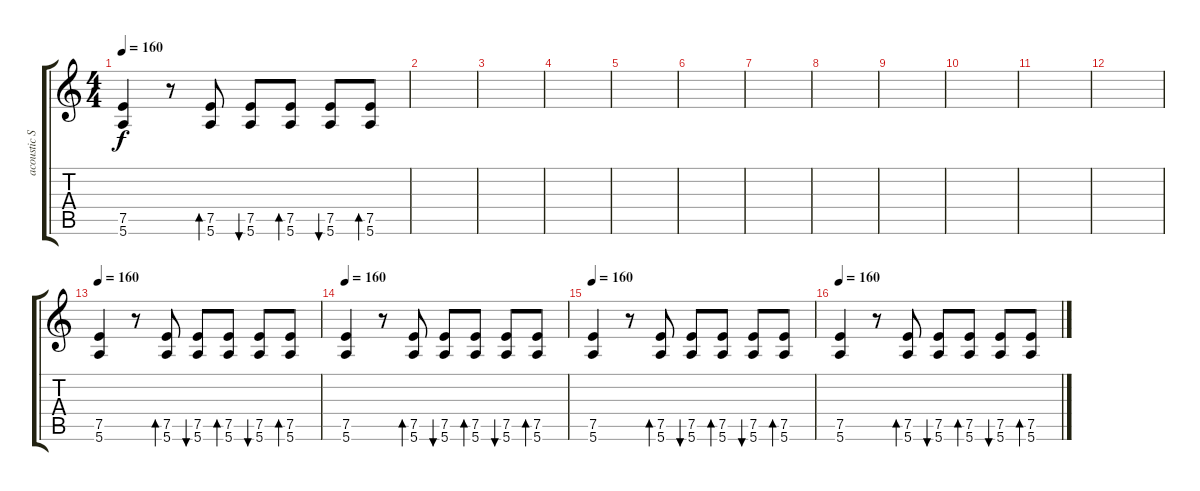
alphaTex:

\track ("acoustic Steel" "acoustic S") {instrument acousticguitarsteel}
\staff {score tabs}
\tuning (E4 B3 G3 D3 A2 E2) {hide}
\ts (4 4)
\tempo 160
\clef g2
\ks c
(7.5 5.6).4{dy f} r.8 (7.5 5.6).8{bd 60} (7.5 5.6).8{bu 60} (7.5 5.6).8{bd 60} (7.5 5.6).8{bu 60} (7.5 5.6).8{bd 60} |
|
|
|
|
|
|
|
|
|
|
|
\tempo 160
(7.5 5.6).4 r.8 (7.5 5.6).8{bd 60} (7.5 5.6).8{bu 60} (7.5 5.6).8{bd 60} (7.5 5.6).8{bu 60} (7.5 5.6).8{bd 60} |
\tempo 160
(7.5 5.6).4 r.8 (7.5 5.6).8{bd 60} (7.5 5.6).8{bu 60} (7.5 5.6).8{bd 60} (7.5 5.6).8{bu 60} (7.5 5.6).8{bd 60} |
\tempo 160
(7.5 5.6).4 r.8 (7.5 5.6).8{bd 60} (7.5 5.6).8{bu 60} (7.5 5.6).8{bd 60} (7.5 5.6).8{bu 60} (7.5 5.6).8{bd 60} |
\tempo 160
(7.5 5.6).4 r.8 (7.5 5.6).8{bd 60} (7.5 5.6).8{bu 60} (7.5 5.6).8{bd 60} (7.5 5.6).8{bu 60} (7.5 5.6).8{bd 60}
